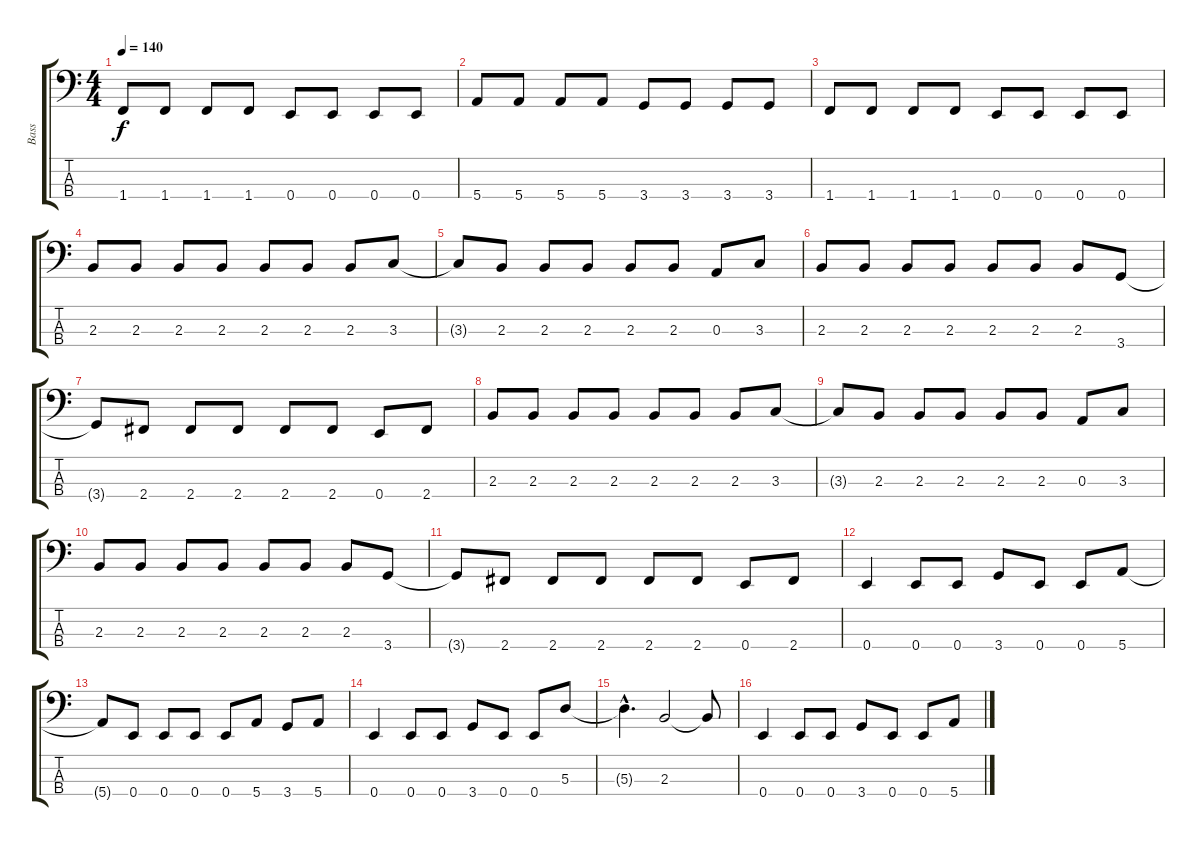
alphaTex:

\track ("Bass" "Bass") {instrument electricbassfinger}
\staff {score tabs}
\tuning (G2 D2 A1 E1) {hide}
\ts (4 4)
\tempo 140
\clef f4
\ks c
1.4.8{dy f} 1.4.8 1.4.8 1.4.8 0.4.8 0.4.8 0.4.8 0.4.8 |
5.4.8 5.4.8 5.4.8 5.4.8 3.4.8 3.4.8 3.4.8 3.4.8 |
1.4.8 1.4.8 1.4.8 1.4.8 0.4.8 0.4.8 0.4.8 0.4.8 |
2.3.8 2.3.8 2.3.8 2.3.8 2.3.8 2.3.8 2.3.8 3.3.8 |
3.3{t}.8 2.3.8 2.3.8 2.3.8 2.3.8 2.3.8 0.3.8 3.3.8 |
2.3.8 2.3.8 2.3.8 2.3.8 2.3.8 2.3.8 2.3.8 3.4.8 |
3.4{t}.8 2.4.8 2.4.8 2.4.8 2.4.8 2.4.8 0.4.8 2.4.8 |
2.3.8 2.3.8 2.3.8 2.3.8 2.3.8 2.3.8 2.3.8 3.3.8 |
3.3{t}.8 2.3.8 2.3.8 2.3.8 2.3.8 2.3.8 0.3.8 3.3.8 |
2.3.8 2.3.8 2.3.8 2.3.8 2.3.8 2.3.8 2.3.8 3.4.8 |
3.4{t}.8 2.4.8 2.4.8 2.4.8 2.4.8 2.4.8 0.4.8 2.4.8 |
0.4.4 0.4.8 0.4.8 3.4.8 0.4.8 0.4.8 5.4.8 |
5.4{t}.8 0.4.8 0.4.8 0.4.8 0.4.8 5.4.8 3.4.8 5.4.8 |
0.4.4 0.4.8 0.4.8 3.4.8 0.4.8 0.4.8 5.3.8 |
5.3{hac t}.4{d} 2.3.2 2.3{t}.8 |
0.4.4 0.4.8 0.4.8 3.4.8 0.4.8 0.4.8 5.4.8
